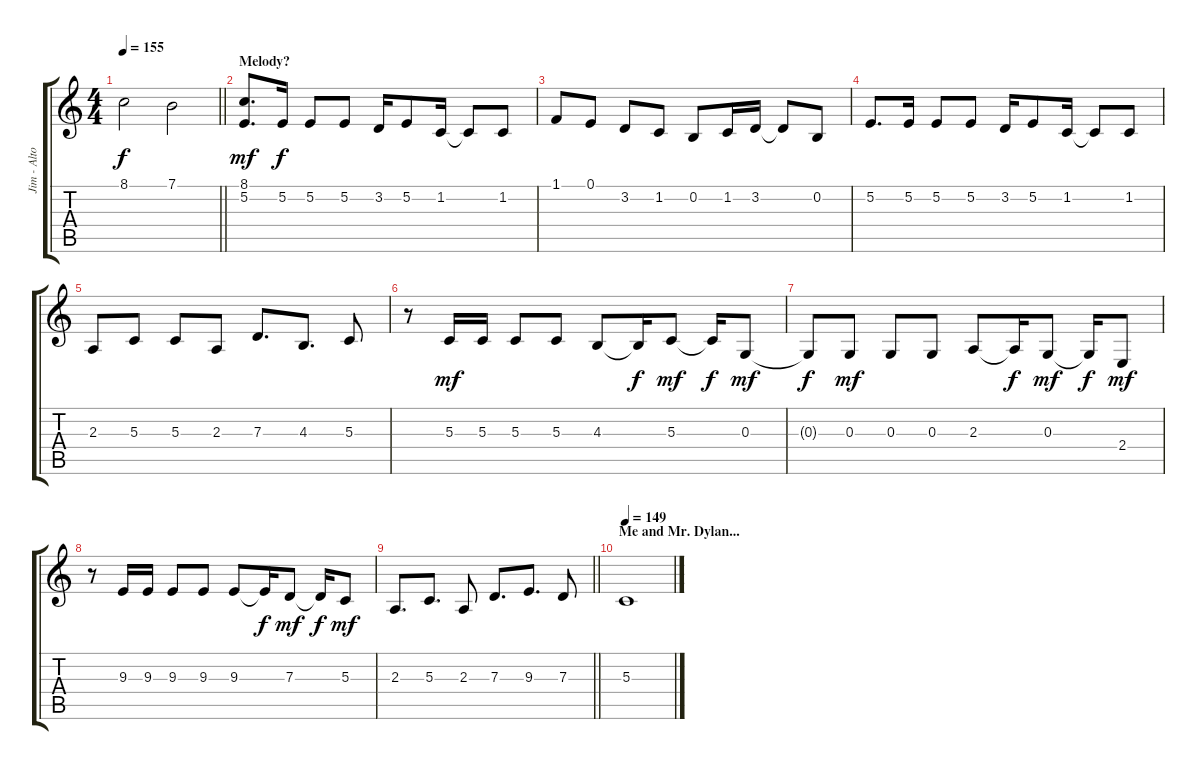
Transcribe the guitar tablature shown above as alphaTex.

\track ("Jim - Alto Sax" "Jim - Alto") {instrument altosax}
\staff {score tabs}
\tuning (E4 B3 G3 D3 A2 E2) {hide}
\ts (4 4)
\tempo 155
\clef g2
\barLineRight lightlight
\ks c
8.1.2{dy f} 7.1.2 |
\section ("" "Melody?")
(8.1 5.2).8{d dy mf} 5.2.16{dy f} 5.2.8 5.2.8 3.2.16 5.2.8 1.2.16 1.2{t}.8 1.2.8 |
1.1.8 0.1.8 3.2.8 1.2.8 0.2.8 1.2.16 3.2.16 3.2{t}.8 0.2.8 |
5.2.8{d} 5.2.16 5.2.8 5.2.8 3.2.16 5.2.8 1.2.16 1.2{t}.8 1.2.8 |
2.3.8 5.3.8 5.3.8 2.3.8 7.3.8{d} 4.3.8{d} 5.3.8 |
r.8 5.3.16{dy mf} 5.3.16 5.3.8 5.3.8 4.3.8 4.3{t}.16{dy f} 5.3.8{dy mf} 5.3{t}.16{dy f} 0.3.8{dy mf} |
0.3{t}.8{dy f} 0.3.8{dy mf} 0.3.8 0.3.8 2.3.8 2.3{t}.16{dy f} 0.3.8{dy mf} 0.3{t}.16{dy f} 2.4.8{dy mf} |
r.8 9.3.16 9.3.16 9.3.8 9.3.8 9.3.8 9.3{t}.16{dy f} 7.3.8{dy mf} 7.3{t}.16{dy f} 5.3.8{dy mf} |
\barLineRight lightlight
2.3.8{d} 5.3.8{d} 2.3.8 7.3.8{d} 9.3.8{d} 7.3.8 |
\section ("" "Me and Mr. Dylan...")
\tempo 149
5.3.1{volume 0}
